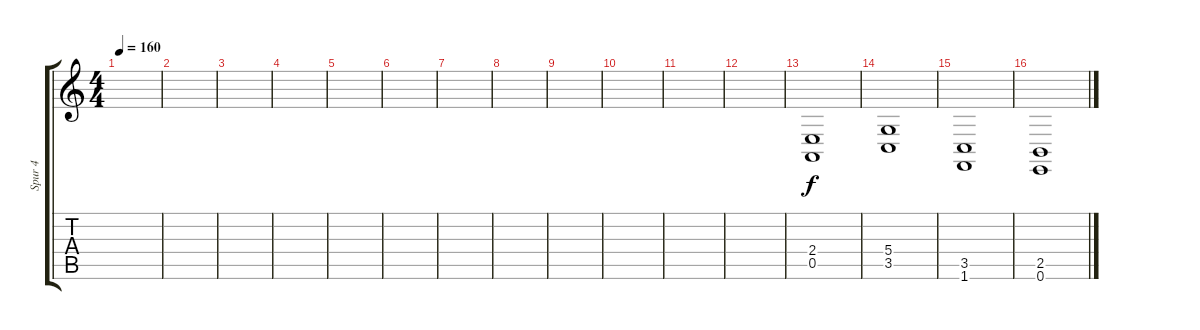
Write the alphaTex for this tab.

\track ("Spur 4" "Spur 4") {instrument vibraphone}
\staff {score tabs}
\tuning (E4 B3 G3 D3 A2 E2) {hide}
\ts (4 4)
\tempo 160
\clef g2
\ks c
|
|
|
|
|
|
|
|
|
|
|
|
(2.4 0.5).1{volume 11 instrument distortionguitar} |
(5.4 3.5).1 |
(3.5 1.6).1 |
(2.5 0.6).1
